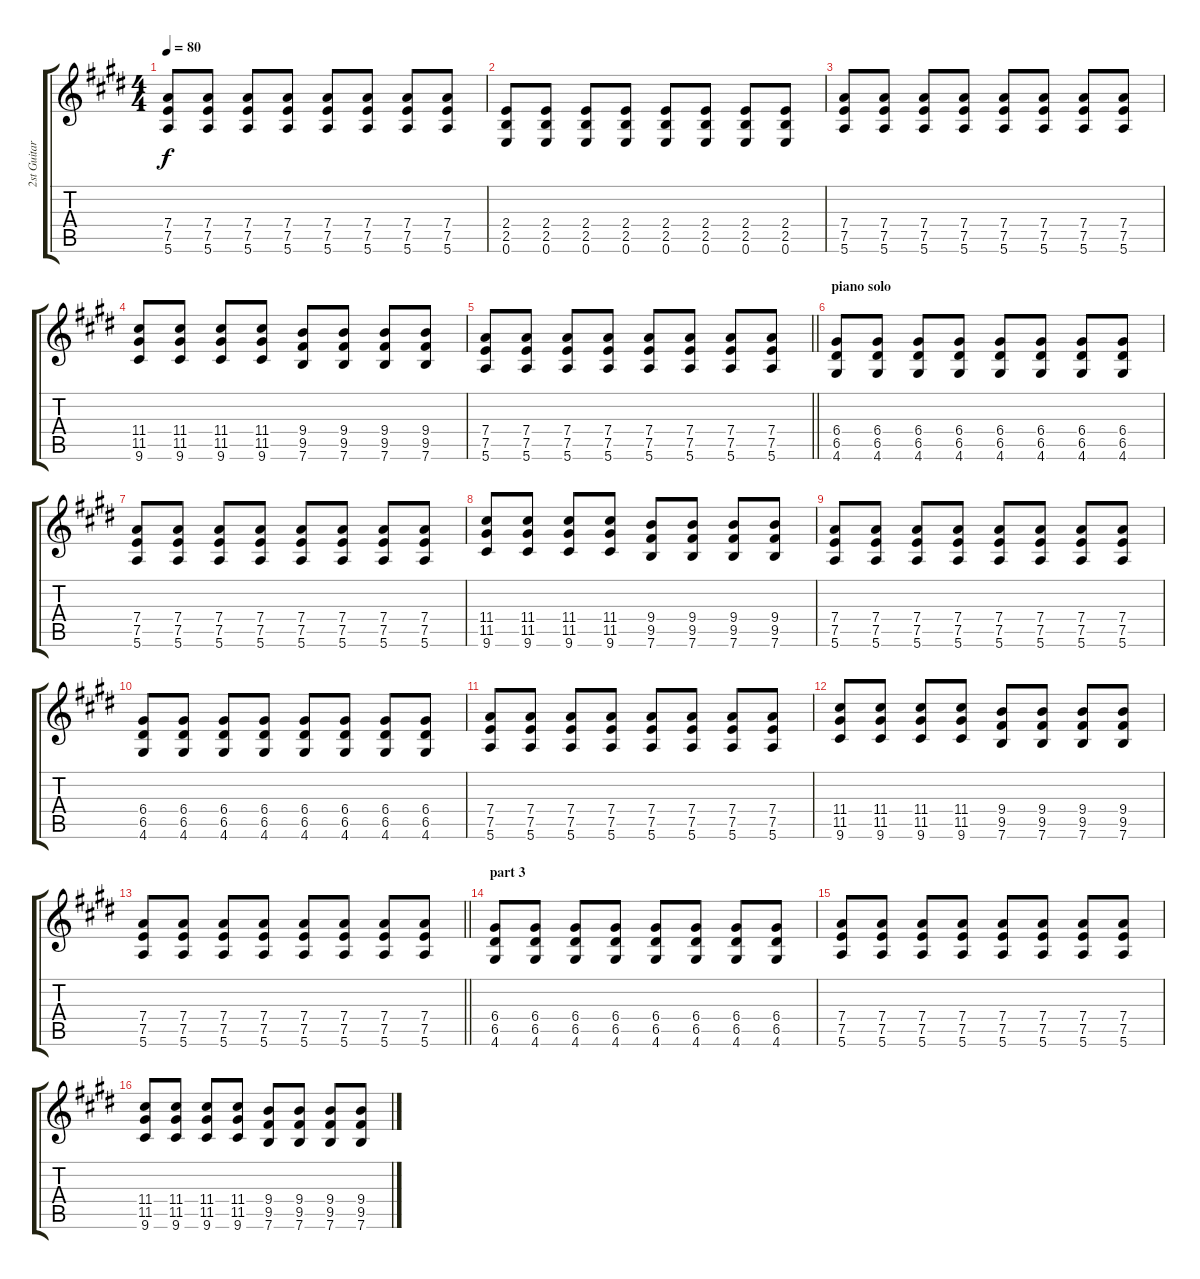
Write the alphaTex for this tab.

\track ("2st Guitar" "2st Guitar") {instrument overdrivenguitar}
\staff {score tabs}
\tuning (E4 B3 G3 D3 A2 E2) {hide}
\ts (4 4)
\tempo 80
\clef g2
\ks e
(7.4 7.5 5.6).8{dy f} (7.4 7.5 5.6).8 (7.4 7.5 5.6).8 (7.4 7.5 5.6).8 (7.4 7.5 5.6).8 (7.4 7.5 5.6).8 (7.4 7.5 5.6).8 (7.4 7.5 5.6).8 |
(2.4 2.5 0.6).8 (2.4 2.5 0.6).8 (2.4 2.5 0.6).8 (2.4 2.5 0.6).8 (2.4 2.5 0.6).8 (2.4 2.5 0.6).8 (2.4 2.5 0.6).8 (2.4 2.5 0.6).8 |
(7.4 7.5 5.6).8 (7.4 7.5 5.6).8 (7.4 7.5 5.6).8 (7.4 7.5 5.6).8 (7.4 7.5 5.6).8 (7.4 7.5 5.6).8 (7.4 7.5 5.6).8 (7.4 7.5 5.6).8 |
(11.4 11.5 9.6).8 (11.4 11.5 9.6).8 (11.4 11.5 9.6).8 (11.4 11.5 9.6).8 (9.4 9.5 7.6).8 (9.4 9.5 7.6).8 (9.4 9.5 7.6).8 (9.4 9.5 7.6).8 |
\barLineRight lightlight
(7.4 7.5 5.6).8 (7.4 7.5 5.6).8 (7.4 7.5 5.6).8 (7.4 7.5 5.6).8 (7.4 7.5 5.6).8 (7.4 7.5 5.6).8 (7.4 7.5 5.6).8 (7.4 7.5 5.6).8 |
\section ("" "piano solo")
(6.4 6.5 4.6).8 (6.4 6.5 4.6).8 (6.4 6.5 4.6).8 (6.4 6.5 4.6).8 (6.4 6.5 4.6).8 (6.4 6.5 4.6).8 (6.4 6.5 4.6).8 (6.4 6.5 4.6).8 |
(7.4 7.5 5.6).8 (7.4 7.5 5.6).8 (7.4 7.5 5.6).8 (7.4 7.5 5.6).8 (7.4 7.5 5.6).8 (7.4 7.5 5.6).8 (7.4 7.5 5.6).8 (7.4 7.5 5.6).8 |
(11.4 11.5 9.6).8 (11.4 11.5 9.6).8 (11.4 11.5 9.6).8 (11.4 11.5 9.6).8 (9.4 9.5 7.6).8 (9.4 9.5 7.6).8 (9.4 9.5 7.6).8 (9.4 9.5 7.6).8 |
(7.4 7.5 5.6).8 (7.4 7.5 5.6).8 (7.4 7.5 5.6).8 (7.4 7.5 5.6).8 (7.4 7.5 5.6).8 (7.4 7.5 5.6).8 (7.4 7.5 5.6).8 (7.4 7.5 5.6).8 |
(6.4 6.5 4.6).8 (6.4 6.5 4.6).8 (6.4 6.5 4.6).8 (6.4 6.5 4.6).8 (6.4 6.5 4.6).8 (6.4 6.5 4.6).8 (6.4 6.5 4.6).8 (6.4 6.5 4.6).8 |
(7.4 7.5 5.6).8 (7.4 7.5 5.6).8 (7.4 7.5 5.6).8 (7.4 7.5 5.6).8 (7.4 7.5 5.6).8 (7.4 7.5 5.6).8 (7.4 7.5 5.6).8 (7.4 7.5 5.6).8 |
(11.4 11.5 9.6).8 (11.4 11.5 9.6).8 (11.4 11.5 9.6).8 (11.4 11.5 9.6).8 (9.4 9.5 7.6).8 (9.4 9.5 7.6).8 (9.4 9.5 7.6).8 (9.4 9.5 7.6).8 |
\barLineRight lightlight
(7.4 7.5 5.6).8 (7.4 7.5 5.6).8 (7.4 7.5 5.6).8 (7.4 7.5 5.6).8 (7.4 7.5 5.6).8 (7.4 7.5 5.6).8 (7.4 7.5 5.6).8 (7.4 7.5 5.6).8 |
\section ("" "part 3")
(6.4 6.5 4.6).8 (6.4 6.5 4.6).8 (6.4 6.5 4.6).8 (6.4 6.5 4.6).8 (6.4 6.5 4.6).8 (6.4 6.5 4.6).8 (6.4 6.5 4.6).8 (6.4 6.5 4.6).8 |
(7.4 7.5 5.6).8 (7.4 7.5 5.6).8 (7.4 7.5 5.6).8 (7.4 7.5 5.6).8 (7.4 7.5 5.6).8 (7.4 7.5 5.6).8 (7.4 7.5 5.6).8 (7.4 7.5 5.6).8 |
(11.4 11.5 9.6).8 (11.4 11.5 9.6).8 (11.4 11.5 9.6).8 (11.4 11.5 9.6).8 (9.4 9.5 7.6).8 (9.4 9.5 7.6).8 (9.4 9.5 7.6).8 (9.4 9.5 7.6).8
